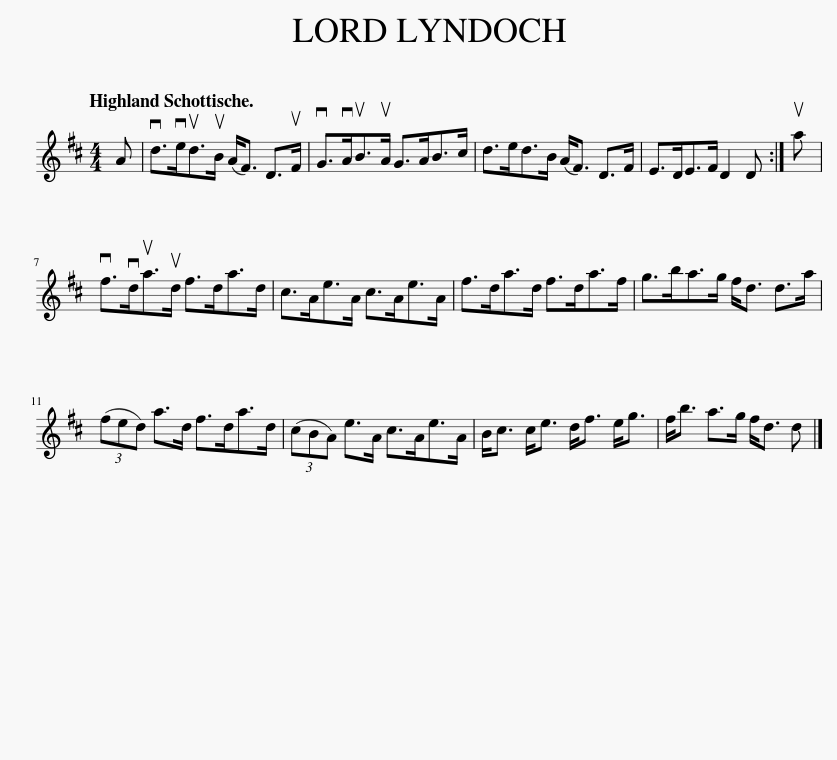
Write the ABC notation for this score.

X:1
L:1/8
Q:1/4=120
M:4/4
I:linebreak $
K:D
V:1 treble
V:1
 A | vd>veud>uB (A<F) D>uF | vG>vAuB>uA G>AB>c | d>ed>B (A<F) D>F | E>DE>F D2 D :| %5
 ua |$ vf>vdua>ud f>da>d | c>Ae>A c>Ae>A | f>da>d f>da>f | g>ba>g f<d d>a |$ %10
 (3(fed) a>d f>da>d | (3(cBA) e>A c>Ae>A | B<c c<e d<f e<g | f<b a>g f<d d |] %14
